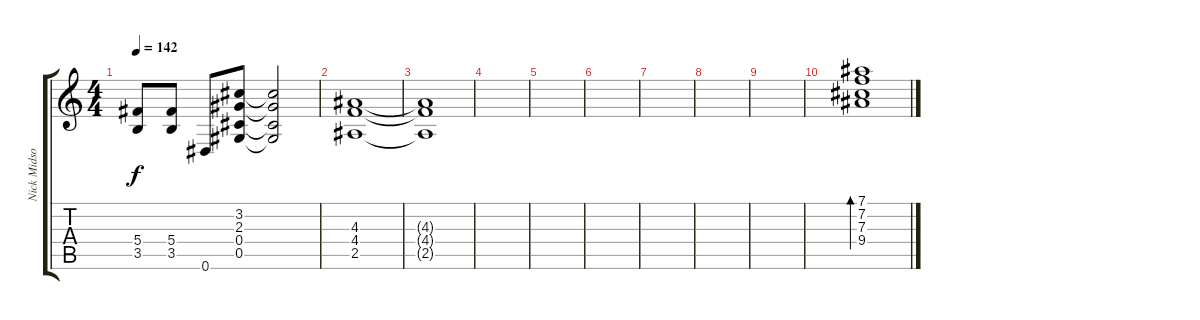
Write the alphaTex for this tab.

\track ("Nick Midson" "Nick Midso") {instrument distortionguitar}
\staff {score tabs}
\tuning (Eb4 Bb3 Gb3 Db3 Ab2 Eb2) {hide}
\ts (4 4)
\tempo 142
\clef g2
\ks c
(5.4{t} 3.5{t}).8{dy f} (5.4 3.5).8 0.6.8 (3.2 2.3 0.4 0.5).8 (3.2{t} 2.3{t} 0.4{t} 0.5{t}).2 |
(4.3 4.4 2.5).1 |
(4.3{t} 4.4{t} 2.5{t}).1{volume 3} |
|
|
|
|
|
|
(7.1 7.2 7.3 9.4).1{bd 240}
